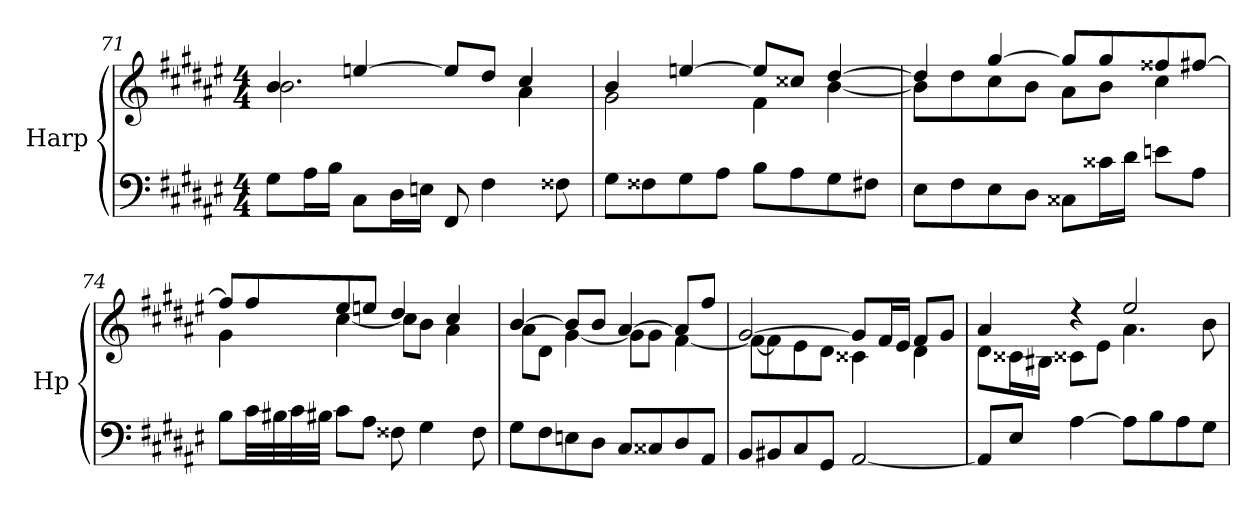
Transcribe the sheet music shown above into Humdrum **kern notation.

**kern	**kern
*part1	*part1
*staff2	*staff1
*I"Harp	*
*I'Hp	*
*clefF4	*clefG2
*k[f#c#g#d#a#e#]	*k[f#c#g#d#a#e#]
*M4/4	*M4/4
=71	=71
*	*^
8G#\L	4b/	2.b\
16A#\L	.	.
16B\JJ	.	.
8C#\L	[4een/	.
16D#\L	.	.
16En\JJ	.	.
8FF#/	8ee/L]	.
4F#\	8dd#/J	.
.	4cc#/	4a#\
8F##X\	.	.
!!LO:LB:g=z	!!
=72	=72	=72
8G#\L	4b/	2g#\
8F##X\	.	.
8G#\	[4een/	.
8A#\J	.	.
8B\L	8ee/L]	4f#\
8A#\	8cc##X/J	.
8G#\	[4dd#/	[4b\
8F#X\J	.	.
=73	=73	=73
8E#\L	4dd#/]	8b\L]
8F#\	.	8dd#\
8E#\	[4gg#/	8cc#\
8D#\J	.	8b\J
8C##X\L	8gg#/L]	8a#\L
16c##X\L	8gg#/	8b\J
16d#\JJ	.	.
8en\L	8ff##X/	4cc#\
8A#\J	[8ff#X/J	.
=74	=74	=74
8B\L	8ff#/L]	4g#\
32c#\LL	8ff#/	.
32B#X\	.	.
32c#\	.	.
32B#X\JJJ	.	.
8c#\L	8ee#/	[4cc#\
8A#\J	8een/J	.
8F##X\	4dd#/	8cc#\L]
4G#\	.	8b\J
.	4cc#/	4a#\
8F##\	.	.
!!LO:LB:g=z	!!
=75	=75	=75
8G#\L	[4b/	8a#\L
8F#\	.	8d#\J
8En\	8b/L]	[4g#\
8D#\J	8b/J	.
8C#/L	[4a#/	8g#\L]
8C##X/	.	8g#\J
8D#/	8a#/L]	[4f#\
8AA#/J	8ff#/J	.
=76	=76	=76
8BB/L	[2g#/	8f#\L_
8BB#X/	.	8f#\]
8C#/	.	8e#\
8GG#/J	.	8d#\J
[2AA#/	8g#/L]	4c##X\
.	16f#/L	.
.	16e#/JJ	.
.	8f#/L	4d#\
.	8g#/J	.
=77	=77	=77
8AA#/L]	4a#/	8d#\L
8E#/J	.	16c##X\L
.	.	16B#X\JJ
[4A#\	4r	8c##X\L
.	.	8e#\J
8A#\L]	2ee#/	4.a#\
8B\	.	.
8A#\	.	.
8G#\J	.	8b\
*	*v	*v
=	=
*-	*-
